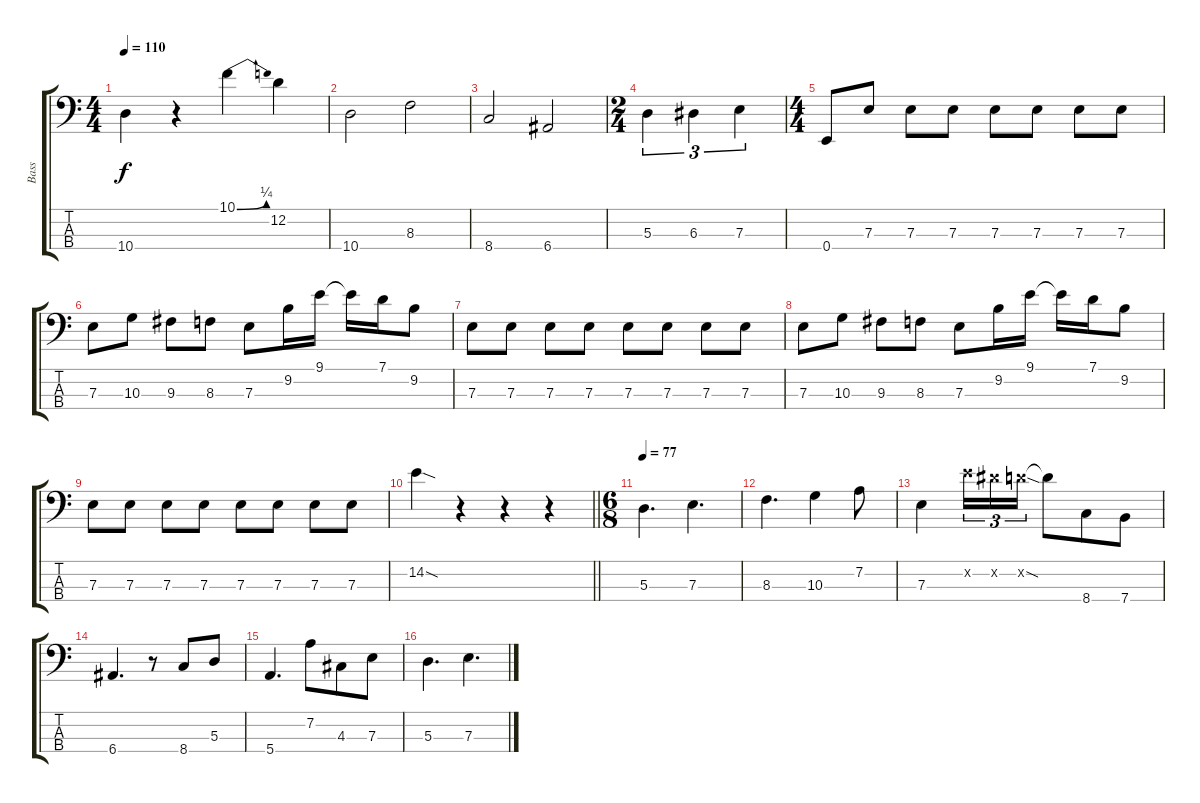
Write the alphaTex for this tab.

\track ("Bass" "Bass") {instrument electricbassfinger}
\staff {score tabs}
\tuning (G2 D2 A1 E1) {hide}
\ts (4 4)
\tempo 110
\clef f4
\ks c
10.4.4{dy f} r.4 10.1{be (bend 0 0 60 1)}.4 12.2.4 |
10.4.2 8.3.2 |
8.4.2 6.4.2 |
\ts (2 4)
5.3.4{tu (3 2)} 6.3.4{tu (3 2)} 7.3.4{tu (3 2)} |
\ts (4 4)
0.4.8 7.3.8 7.3.8 7.3.8 7.3.8 7.3.8 7.3.8 7.3.8 |
7.3.8 10.3.8 9.3.8 8.3.8 7.3.8 9.2.16 9.1.16 9.1{t}.16 7.1.16 9.2.8 |
7.3.8 7.3.8 7.3.8 7.3.8 7.3.8 7.3.8 7.3.8 7.3.8 |
7.3.8 10.3.8 9.3.8 8.3.8 7.3.8 9.2.16 9.1.16 9.1{t}.16 7.1.16 9.2.8 |
7.3.8 7.3.8 7.3.8 7.3.8 7.3.8 7.3.8 7.3.8 7.3.8 |
\barLineRight lightlight
14.2{sod}.4 r.4 r.4 r.4 |
\ts (6 8)
\tempo 77
5.3.4{d instrument electricbassfinger} 7.3.4{d} |
8.3.4{d} 10.3.4 7.2.8 |
7.3.4 14.2{x}.16{tu (3 2)} 13.2{x}.16{tu (3 2)} 12.2{sod x}.16{tu (3 2)} 12.2{t}.8 8.4.8 7.4.8 |
6.4.4{d} r.8 8.4.8 5.3.8 |
5.4.4{d} 7.2.8 4.3.8 7.3.8 |
5.3.4{d} 7.3.4{d}
